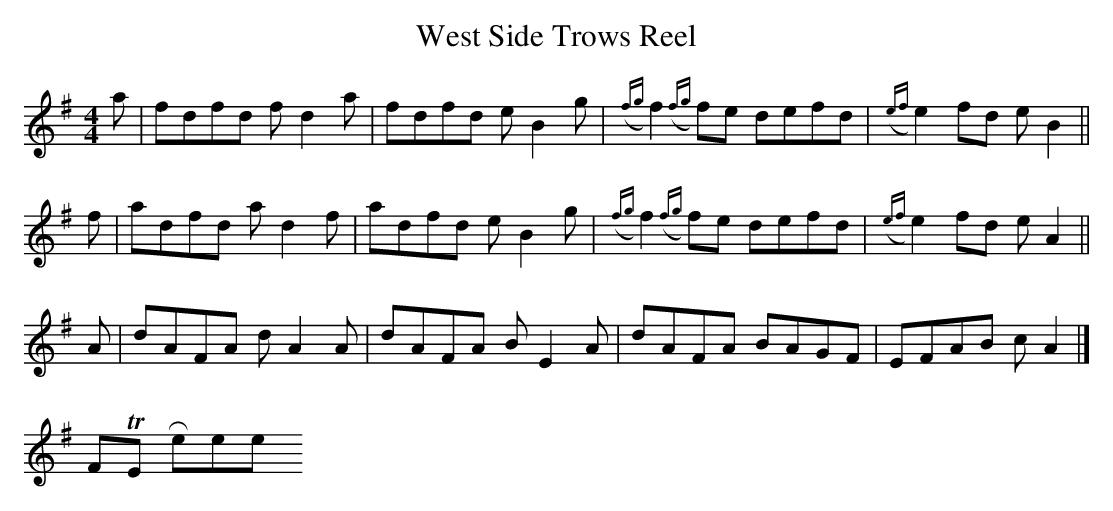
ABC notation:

X:1
T:West Side Trows Reel
M:4/4
L:1/8
K:Ador
a|fdfd fd2a|fdfd eB2g|({fg}f2)({fg}f)e defd|({ef}e2)fd eB2||
f|adfd ad2f|adfd eB2g|({fg}f2)({fg}f)e defd|({ef}e2)fd eA2||
A|dAFA dA2A|dAFA BE2A|dAFA BAGF|EFAB cA2|]
NYFTE Repertoire '99
